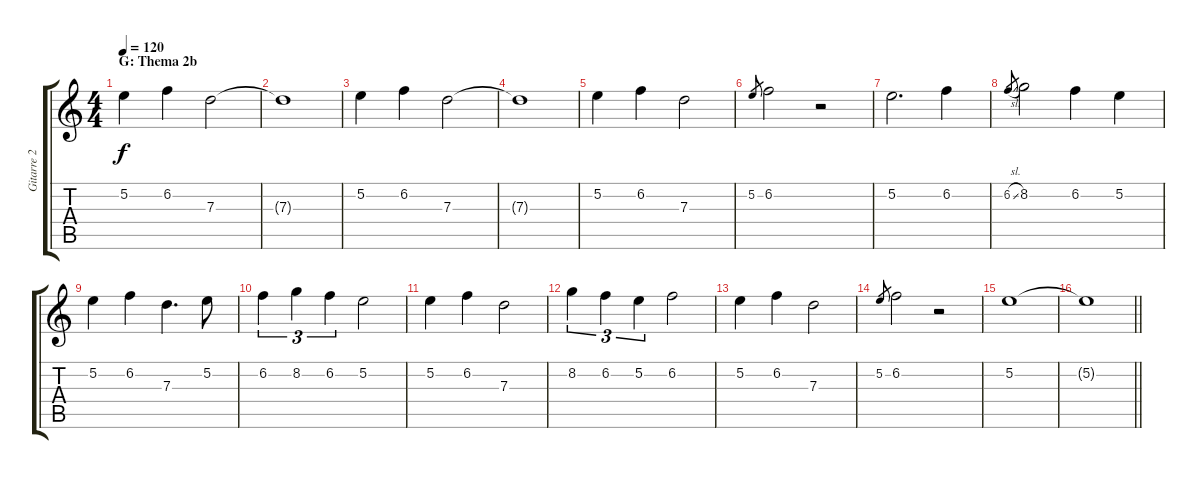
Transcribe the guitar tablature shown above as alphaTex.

\track ("Gitarre 2" "Gitarre 2") {instrument acousticguitarsteel}
\staff {score tabs}
\tuning (E4 B3 G3 D3 A2 E2) {hide}
\ts (4 4)
\section ("" "G: Thema 2b")
\tempo 120
\clef g2
\ks c
5.2.4{dy f} 6.2.4 7.3.2 |
7.3{t}.1 |
5.2.4 6.2.4 7.3.2 |
7.3{t}.1 |
5.2.4 6.2.4 7.3.2 |
5.2.8{gr} 6.2.2 r.2 |
5.2.2{d} 6.2.4 |
6.2{sl}.8{gr} 8.2.2 6.2.4 5.2.4 |
5.2.4 6.2.4 7.3.4{d} 5.2.8 |
6.2.4{tu (3 2)} 8.2.4{tu (3 2)} 6.2.4{tu (3 2)} 5.2.2 |
5.2.4 6.2.4 7.3.2 |
8.2.4{tu (3 2)} 6.2.4{tu (3 2)} 5.2.4{tu (3 2)} 6.2.2 |
5.2.4 6.2.4 7.3.2 |
5.2.8{gr} 6.2.2 r.2 |
5.2.1 |
\barLineRight lightlight
5.2{t}.1
